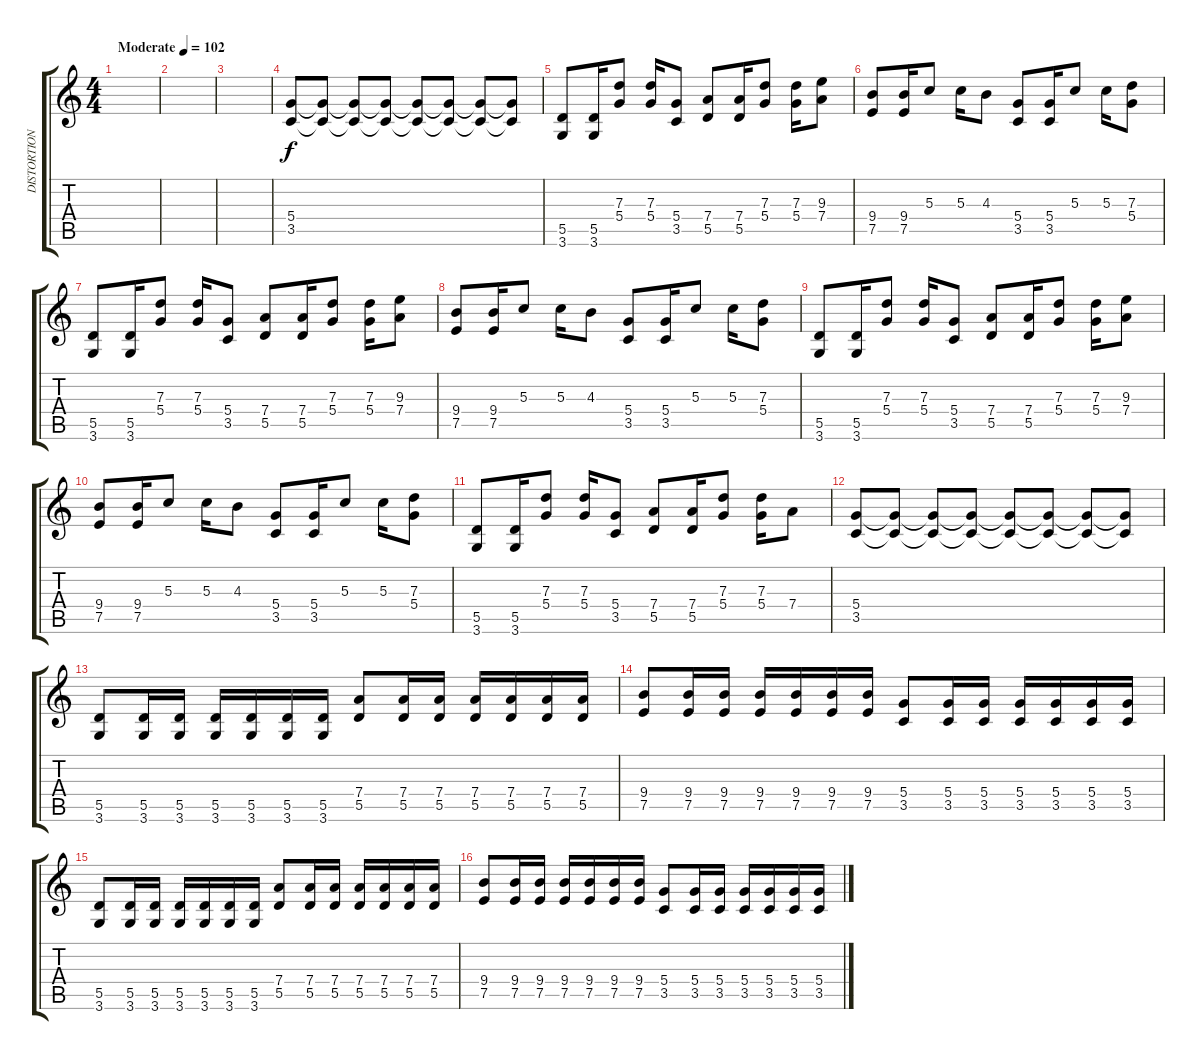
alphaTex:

\track ("DISTORTION GUITAR" "DISTORTION") {instrument distortionguitar}
\staff {score tabs}
\tuning (E4 B3 G3 D3 A2 E2) {hide}
\ts (4 4)
\tempo (102 "Moderate")
\clef g2
\ks c
|
|
|
(5.4 3.5).8 (5.4{t} 3.5{t}).8 (5.4{t} 3.5{t}).8 (5.4{t} 3.5{t}).8 (5.4{t} 3.5{t}).8 (5.4{t} 3.5{t}).8 (5.4{t} 3.5{t}).8 (5.4{t} 3.5{t}).8 |
(5.5 3.6).8 (5.5 3.6).16 (7.3 5.4).8 (7.3 5.4).16 (5.4 3.5).8 (7.4 5.5).8 (7.4 5.5).16 (7.3 5.4).8 (7.3 5.4).16 (9.3 7.4).8 |
(9.4 7.5).8 (9.4 7.5).16 5.3.8 5.3.16 4.3.8 (5.4 3.5).8 (5.4 3.5).16 5.3.8 5.3.16 (7.3 5.4).8 |
(5.5 3.6).8 (5.5 3.6).16 (7.3 5.4).8 (7.3 5.4).16 (5.4 3.5).8 (7.4 5.5).8 (7.4 5.5).16 (7.3 5.4).8 (7.3 5.4).16 (9.3 7.4).8 |
(9.4 7.5).8 (9.4 7.5).16 5.3.8 5.3.16 4.3.8 (5.4 3.5).8 (5.4 3.5).16 5.3.8 5.3.16 (7.3 5.4).8 |
(5.5 3.6).8 (5.5 3.6).16 (7.3 5.4).8 (7.3 5.4).16 (5.4 3.5).8 (7.4 5.5).8 (7.4 5.5).16 (7.3 5.4).8 (7.3 5.4).16 (9.3 7.4).8 |
(9.4 7.5).8 (9.4 7.5).16 5.3.8 5.3.16 4.3.8 (5.4 3.5).8 (5.4 3.5).16 5.3.8 5.3.16 (7.3 5.4).8 |
(5.5 3.6).8 (5.5 3.6).16 (7.3 5.4).8 (7.3 5.4).16 (5.4 3.5).8 (7.4 5.5).8 (7.4 5.5).16 (7.3 5.4).8 (7.3 5.4).16 7.4.8 |
(5.4 3.5).8 (5.4{t} 3.5{t}).8 (5.4{t} 3.5{t}).8 (5.4{t} 3.5{t}).8 (5.4{t} 3.5{t}).8 (5.4{t} 3.5{t}).8 (5.4{t} 3.5{t}).8 (5.4{t} 3.5{t}).8 |
(5.5 3.6).8 (5.5 3.6).16 (5.5 3.6).16 (5.5 3.6).16 (5.5 3.6).16 (5.5 3.6).16 (5.5 3.6).16 (7.4 5.5).8 (7.4 5.5).16 (7.4 5.5).16 (7.4 5.5).16 (7.4 5.5).16 (7.4 5.5).16 (7.4 5.5).16 |
(9.4 7.5).8 (9.4 7.5).16 (9.4 7.5).16 (9.4 7.5).16 (9.4 7.5).16 (9.4 7.5).16 (9.4 7.5).16 (5.4 3.5).8 (5.4 3.5).16 (5.4 3.5).16 (5.4 3.5).16 (5.4 3.5).16 (5.4 3.5).16 (5.4 3.5).16 |
(5.5 3.6).8 (5.5 3.6).16 (5.5 3.6).16 (5.5 3.6).16 (5.5 3.6).16 (5.5 3.6).16 (5.5 3.6).16 (7.4 5.5).8 (7.4 5.5).16 (7.4 5.5).16 (7.4 5.5).16 (7.4 5.5).16 (7.4 5.5).16 (7.4 5.5).16 |
(9.4 7.5).8 (9.4 7.5).16 (9.4 7.5).16 (9.4 7.5).16 (9.4 7.5).16 (9.4 7.5).16 (9.4 7.5).16 (5.4 3.5).8 (5.4 3.5).16 (5.4 3.5).16 (5.4 3.5).16 (5.4 3.5).16 (5.4 3.5).16 (5.4 3.5).16
